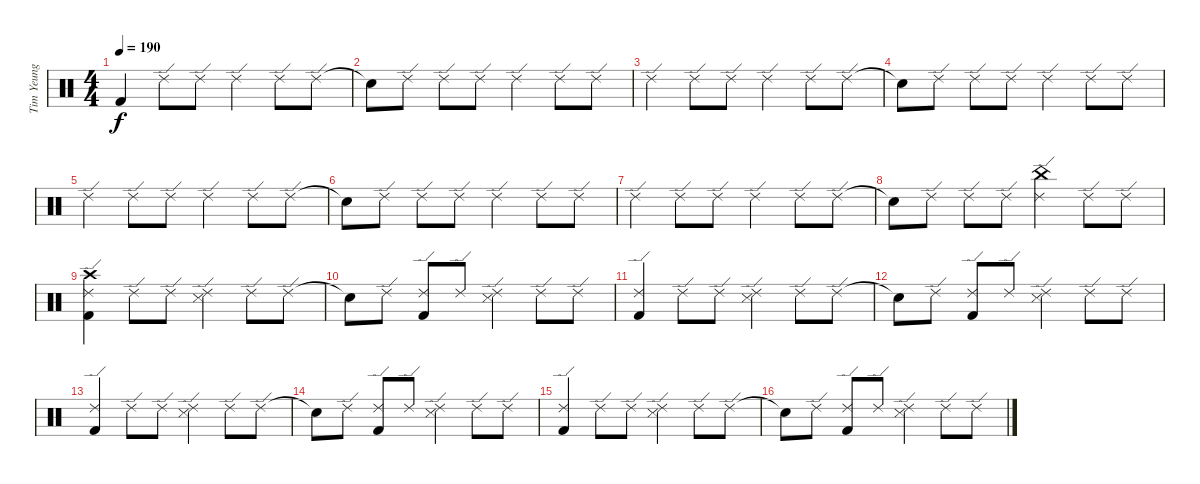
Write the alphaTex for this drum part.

\track ("Tim Yeung" "Tim Yeung") {instrument percussion}
\staff {score}
\articulation defaults
\ts (4 4)
\tempo 190
\clef neutral
\ks c "Kick (hit) 2".4{dy f} "Ride (edge) 2".8 "Ride (edge) 2".8 "Ride (edge) 2".4 "Ride (edge) 2".8 "Ride (edge) 2".8
|
"Snare (hit)"{t}.8 "Ride (edge) 2".8 "Ride (edge) 2".8 "Ride (edge) 2".8 "Ride (edge) 2".4 "Ride (edge) 2".8 "Ride (edge) 2".8 |
"Ride (edge) 2".4 "Ride (edge) 2".8 "Ride (edge) 2".8 "Ride (edge) 2".4 "Ride (edge) 2".8 "Ride (edge) 2".8 |
"Snare (hit)"{t}.8 "Ride (edge) 2".8 "Ride (edge) 2".8 "Ride (edge) 2".8 "Ride (edge) 2".4 "Ride (edge) 2".8 "Ride (edge) 2".8 |
"Ride (edge) 2".4 "Ride (edge) 2".8 "Ride (edge) 2".8 "Ride (edge) 2".4 "Ride (edge) 2".8 "Ride (edge) 2".8 |
"Snare (hit)"{t}.8 "Ride (edge) 2".8 "Ride (edge) 2".8 "Ride (edge) 2".8 "Ride (edge) 2".4 "Ride (edge) 2".8 "Ride (edge) 2".8 |
"Ride (edge) 2".4 "Ride (edge) 2".8 "Ride (edge) 2".8 "Ride (edge) 2".4 "Ride (edge) 2".8 "Ride (edge) 2".8 |
"Snare (hit)"{t}.8 "Ride (edge) 2".8 "Ride (edge) 2".8 "Ride (edge) 2".8 ("China (hit)" "Ride (edge) 2").4 "Ride (edge) 2".8 "Ride (edge) 2".8 |
("Crash high (hit)" "Ride (edge) 2" "Kick (hit) 2").4 "Ride (edge) 2".8 "Ride (edge) 2".8 ("Ride (edge) 2" "Snare (side stick) 3").4 "Ride (edge) 2".8 "Ride (edge) 2".8 |
"Snare (hit)"{t}.8 "Ride (edge) 2".8 ("Ride (edge) 2" "Kick (hit) 2").8 "Ride (edge) 2".8 ("Ride (edge) 2" "Snare (side stick) 3").4 "Ride (edge) 2".8 "Ride (edge) 2".8 |
("Ride (edge) 2" "Kick (hit) 2").4 "Ride (edge) 2".8 "Ride (edge) 2".8 ("Ride (edge) 2" "Snare (side stick) 3").4 "Ride (edge) 2".8 "Ride (edge) 2".8 |
"Snare (hit)"{t}.8 "Ride (edge) 2".8 ("Ride (edge) 2" "Kick (hit) 2").8 "Ride (edge) 2".8 ("Ride (edge) 2" "Snare (side stick) 3").4 "Ride (edge) 2".8 "Ride (edge) 2".8 |
("Ride (edge) 2" "Kick (hit) 2").4 "Ride (edge) 2".8 "Ride (edge) 2".8 ("Ride (edge) 2" "Snare (side stick) 3").4 "Ride (edge) 2".8 "Ride (edge) 2".8 |
"Snare (hit)"{t}.8 "Ride (edge) 2".8 ("Ride (edge) 2" "Kick (hit) 2").8 "Ride (edge) 2".8 ("Ride (edge) 2" "Snare (side stick) 3").4 "Ride (edge) 2".8 "Ride (edge) 2".8 |
("Ride (edge) 2" "Kick (hit) 2").4 "Ride (edge) 2".8 "Ride (edge) 2".8 ("Ride (edge) 2" "Snare (side stick) 3").4 "Ride (edge) 2".8 "Ride (edge) 2".8 |
"Snare (hit)"{t}.8 "Ride (edge) 2".8 ("Ride (edge) 2" "Kick (hit) 2").8 "Ride (edge) 2".8 ("Ride (edge) 2" "Snare (side stick) 3").4 "Ride (edge) 2".8 "Ride (edge) 2".8
